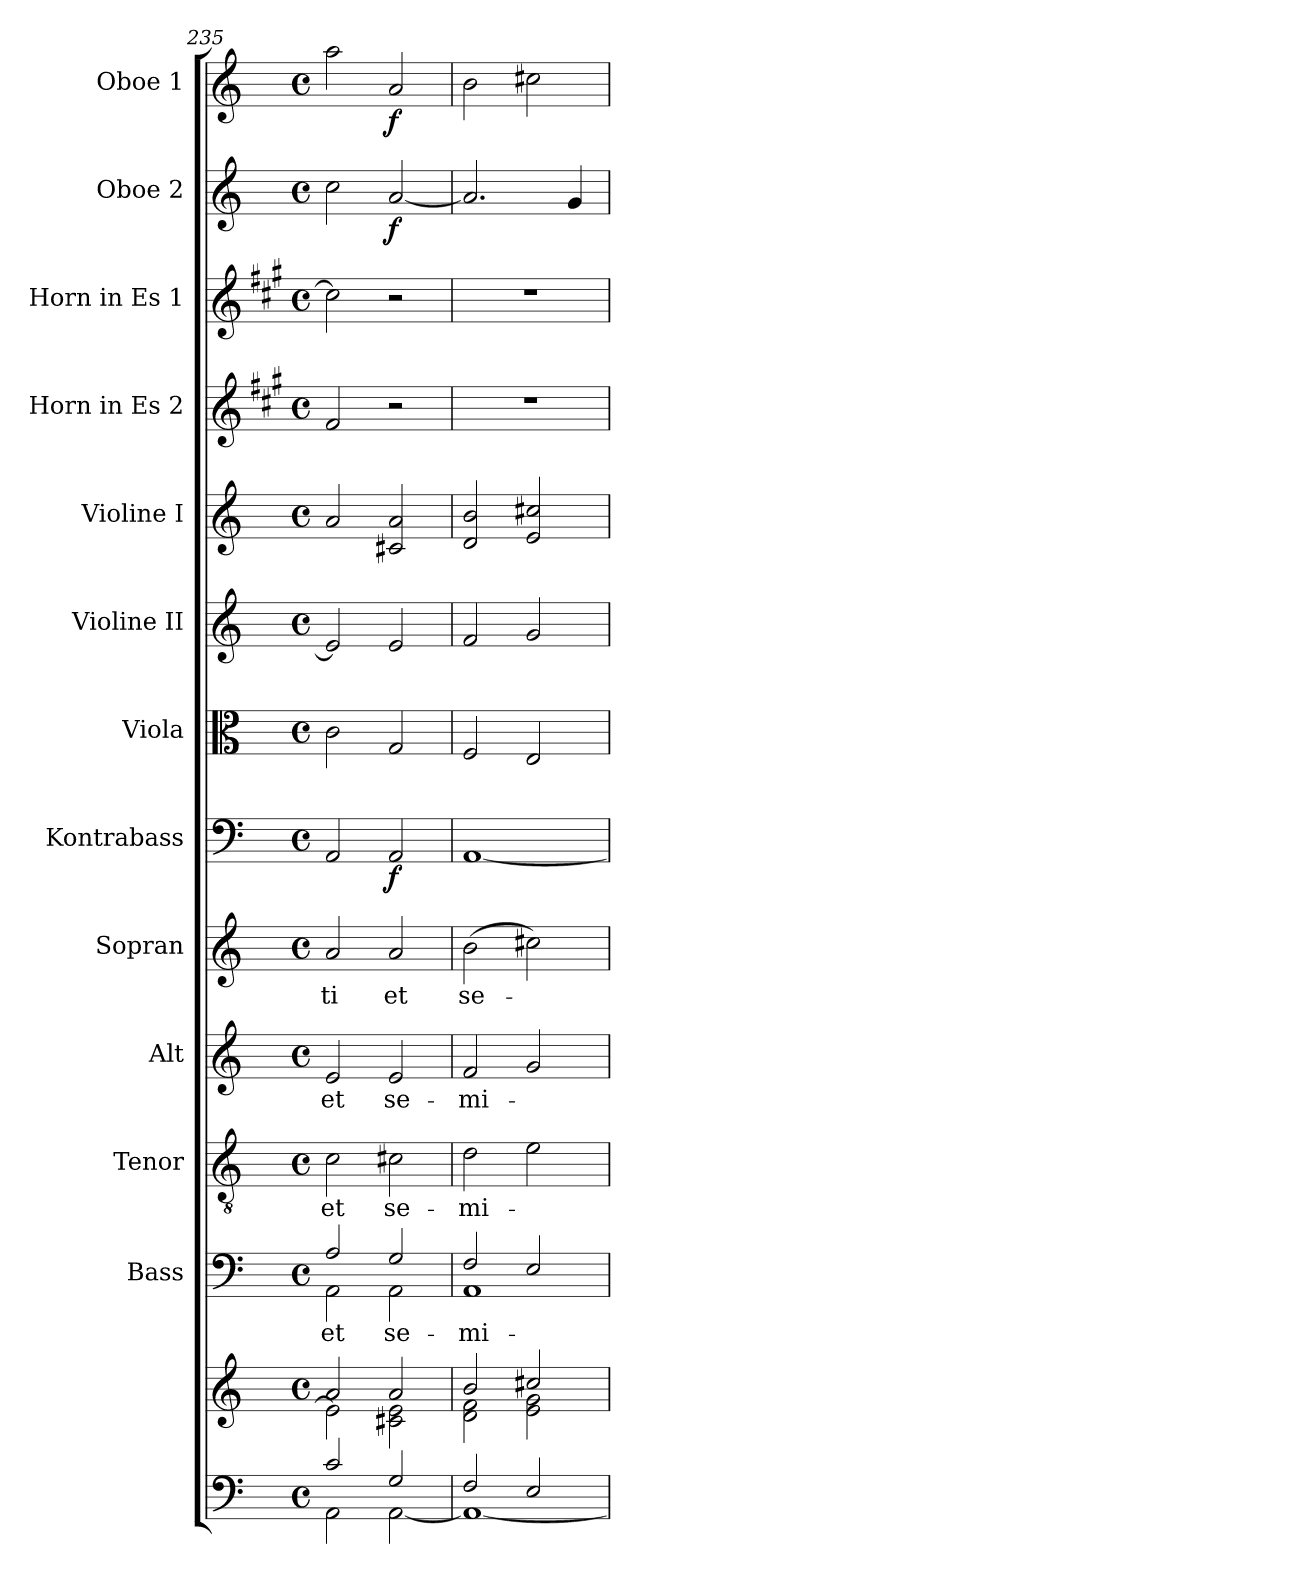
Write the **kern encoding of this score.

**kern	**kern	**kern	**text	**kern	**text	**kern	**text	**kern	**text	**kern	**dynam	**kern	**kern	**kern	**kern	**kern	**kern	**dynam	**kern	**dynam
*part13	*part13	*part12	*part12	*part11	*part11	*part10	*part10	*part9	*part9	*part8	*part8	*part7	*part6	*part5	*part4	*part3	*part2	*part2	*part1	*part1
*staff14	*staff13	*staff12	*staff12	*staff11	*staff11	*staff10	*staff10	*staff9	*staff9	*staff8	*staff8	*staff7	*staff6	*staff5	*staff4	*staff3	*staff2	*staff2	*staff1	*staff1
*	*	*I"Bass	*	*I"Tenor	*	*I"Alt	*	*I"Sopran	*	*I"Kontrabass	*	*I"Viola	*I"Violine II	*I"Violine I	*I"Horn in Es 2	*I"Horn in Es 1	*I"Oboe 2	*	*I"Oboe 1	*
*	*	*I'B.	*	*I'T.	*	*I'A.	*	*I'S.	*	*I'Kb.	*	*I'Vla.	*I'Vl. II	*I'Vl. I	*I'Hr. 2	*I'Hr. 1	*I'Ob. 2	*	*I'Ob. 1	*
*clefF4	*clefG2	*clefF4	*	*clefGv2	*	*clefG2	*	*clefG2	*	*clefF4	*	*clefC3	*clefG2	*clefG2	*clefG2	*clefG2	*clefG2	*	*clefG2	*
*	*	*	*	*	*	*	*	*	*	*ITrd7c12	*	*	*	*	*ITrd5c9	*ITrd5c9	*	*	*	*
*k[]	*k[]	*k[]	*	*k[]	*	*k[]	*	*k[]	*	*k[]	*	*k[]	*k[]	*k[]	*k[]	*k[]	*k[]	*	*k[]	*
*C:	*C:	*C:	*	*C:	*	*C:	*	*C:	*	*C:	*	*C:	*C:	*C:	*C:	*C:	*C:	*	*C:	*
*M4/4	*M4/4	*M4/4	*	*M4/4	*	*M4/4	*	*M4/4	*	*M4/4	*	*M4/4	*M4/4	*M4/4	*M4/4	*M4/4	*M4/4	*	*M4/4	*
*met(c)	*met(c)	*met(c)	*	*met(c)	*	*met(c)	*	*met(c)	*	*met(c)	*	*met(c)	*met(c)	*met(c)	*met(c)	*met(c)	*met(c)	*	*met(c)	*
=235	=235	=235	=235	=235	=235	=235	=235	=235	=235	=235	=235	=235	=235	=235	=235	=235	=235	=235	=235	=235
*^	*^	*	*	*	*	*	*	*	*	*	*	*	*	*	*	*	*	*	*	*
!	!	!	!	!	!LO:LY:b	!	!LO:LY:b	!	!LO:LY:b	!	!LO:LY:b	!	!	!	!	!	!	!	!	!	!	!
*	*	*	*	*^	*	*	*	*	*	*	*	*	*	*	*	*	*	*	*	*	*	*
2c/	2AA\	2a/	2e\]	2A/	2AA\	et	2c\	et	2e/	et	2a/	-ti	2AAA/	.	2c\	2e/]	2a/	2A/	2e\]	2cc\	.	2aa\	.
!	!	!	!	!	!	!LO:LY:b	!	!LO:LY:b	!	!LO:LY:b	!	!LO:LY:b	!	!LO:DY:b	!	!	!	!	!	!	!LO:DY:b	!	!LO:DY:b
2G/	[<2AA\	2a/	2c#X\ 2e\	2G/	2AA\	se-	2c#X\	se-	2e/	se-	2a/	et	2AAA/	f	2G/	2e/	2c#X/ 2a/	2r	2r	[2a/	f	2a/	f
=236	=236	=236	=236	=236	=236	=236	=236	=236	=236	=236	=236	=236	=236	=236	=236	=236	=236	=236	=236	=236	=236	=236	=236
!	!	!	!	!	!	!LO:LY:b	!	!LO:LY:b	!	!LO:LY:b	!	!LO:LY:b	!	!	!	!	!	!	!	!	!	!	!
2F/	1AA_	2b/	2d\ 2f\	2F/	1AA	-mi-	2d\	-mi-	2f/	-mi-	(>2b\	se-	[1AAA	.	2F/	2f/	2d/ 2b/	1r	1r	2.a/]	.	2b\	.
2E/	.	2cc#X/	2e\ 2g\	2E/	.	.	2e\	.	2g/	.	2cc#X\)	.	.	.	2E/	2g/	2e/ 2cc#X/	.	.	.	.	2cc#X\	.
.	.	.	.	.	.	.	.	.	.	.	.	.	.	.	.	.	.	.	.	4g/	.	.	.
*v	*v	*	*	*v	*v	*	*	*	*	*	*	*	*	*	*	*	*	*	*	*	*	*	*
*	*v	*v	*	*	*	*	*	*	*	*	*	*	*	*	*	*	*	*	*	*	*
=	=	=	=	=	=	=	=	=	=	=	=	=	=	=	=	=	=	=	=	=
*-	*-	*-	*-	*-	*-	*-	*-	*-	*-	*-	*-	*-	*-	*-	*-	*-	*-	*-	*-	*-
